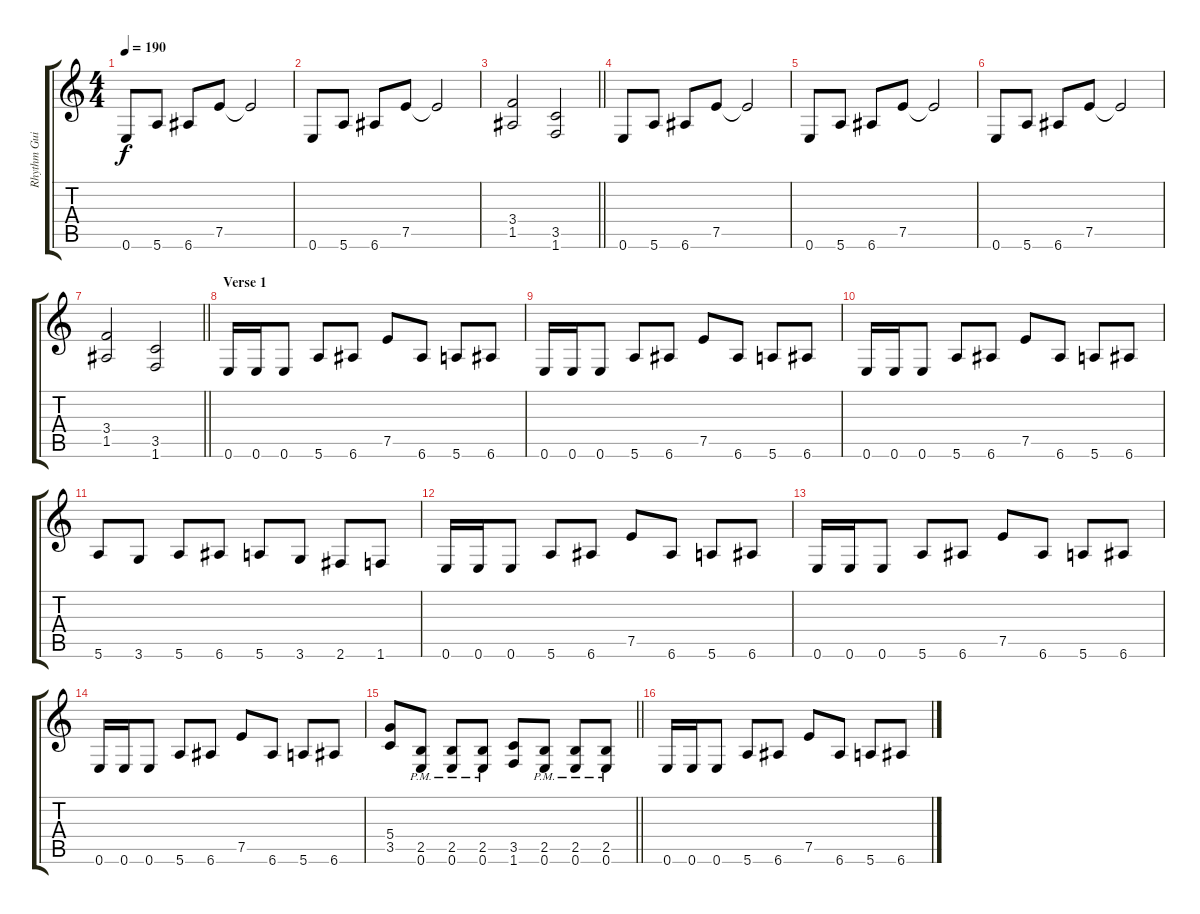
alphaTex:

\track ("Rhythm Guitar Right" "Rhythm Gui") {instrument overdrivenguitar}
\staff {score tabs}
\tuning (E4 B3 G3 D3 A2 E2) {hide}
\ts (4 4)
\tempo 190
\clef g2
\ks c
0.6.8{dy f} 5.6.8 6.6.8 7.5.8 7.5{t}.2 |
0.6.8 5.6.8 6.6.8 7.5.8 7.5{t}.2 |
\barLineRight lightlight
(3.4 1.5).2 (3.5 1.6).2 |
0.6.8 5.6.8 6.6.8 7.5.8 7.5{t}.2 |
0.6.8 5.6.8 6.6.8 7.5.8 7.5{t}.2 |
0.6.8 5.6.8 6.6.8 7.5.8 7.5{t}.2 |
\barLineRight lightlight
(3.4 1.5).2 (3.5 1.6).2 |
\section ("" "Verse 1")
0.6.16 0.6.16 0.6.8 5.6.8 6.6.8 7.5.8 6.6.8 5.6.8 6.6.8 |
0.6.16 0.6.16 0.6.8 5.6.8 6.6.8 7.5.8 6.6.8 5.6.8 6.6.8 |
0.6.16 0.6.16 0.6.8 5.6.8 6.6.8 7.5.8 6.6.8 5.6.8 6.6.8 |
5.6.8 3.6.8 5.6.8 6.6.8 5.6.8 3.6.8 2.6.8 1.6.8 |
0.6.16 0.6.16 0.6.8 5.6.8 6.6.8 7.5.8 6.6.8 5.6.8 6.6.8 |
0.6.16 0.6.16 0.6.8 5.6.8 6.6.8 7.5.8 6.6.8 5.6.8 6.6.8 |
0.6.16 0.6.16 0.6.8 5.6.8 6.6.8 7.5.8 6.6.8 5.6.8 6.6.8 |
\barLineRight lightlight
(5.4 3.5).8 (2.5{pm} 0.6).8 (2.5{pm} 0.6).8 (2.5{pm} 0.6).8 (3.5 1.6).8 (2.5{pm} 0.6).8 (2.5{pm} 0.6).8 (2.5{pm} 0.6).8 |
0.6.16 0.6.16 0.6.8 5.6.8 6.6.8 7.5.8 6.6.8 5.6.8 6.6.8
